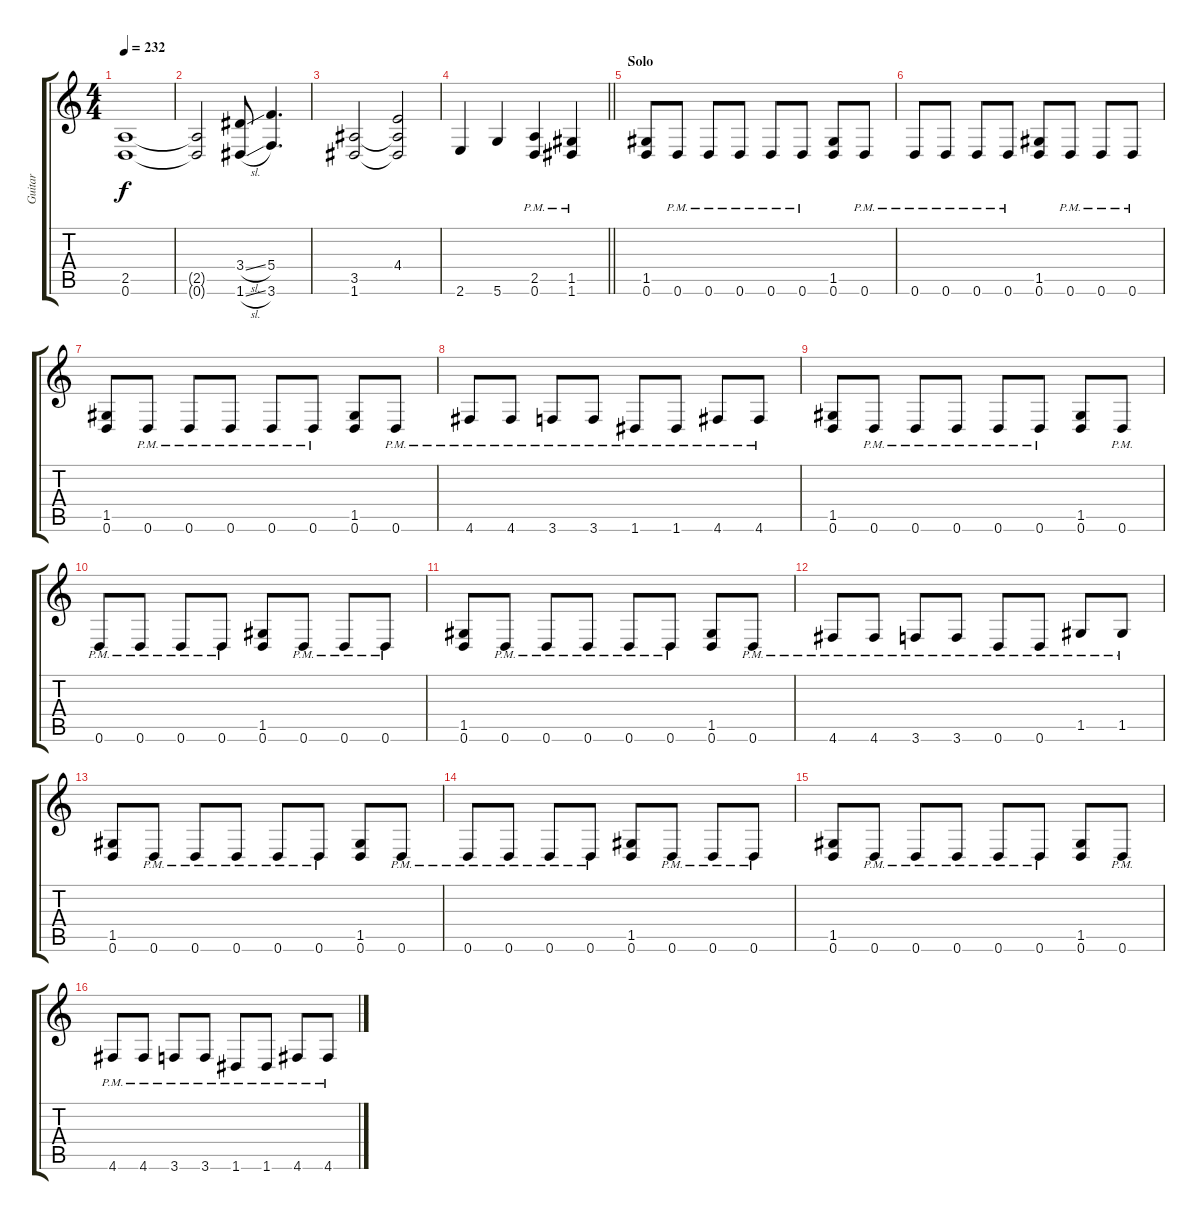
\track ("Guitar" "Guitar") {instrument distortionguitar}
\staff {score tabs}
\tuning (D4 A3 F3 C3 G2 D2) {hide}
\ts (4 4)
\tempo 232
\clef g2
\ks c
(2.5 0.6).1{dy f} |
(2.5{t} 0.6{t}).2 (3.4{sl} 1.6{sl}).8 (5.4 3.6).4{d} |
(3.5 1.6).2 (4.4 3.5{t} 1.6{t}).2 |
\barLineRight lightlight
2.6.4 5.6.4 (2.5{pm} 0.6{pm}).4 (1.5{pm} 1.6).4 |
\section ("" "Solo")
(1.5 0.6).8 0.6{pm}.8 0.6{pm}.8 0.6{pm}.8 0.6{pm}.8 0.6{pm}.8 (1.5 0.6).8 0.6{pm}.8 |
0.6{pm}.8 0.6{pm}.8 0.6{pm}.8 0.6{pm}.8 (1.5 0.6).8 0.6{pm}.8 0.6{pm}.8 0.6{pm}.8 |
(1.5 0.6).8 0.6{pm}.8 0.6{pm}.8 0.6{pm}.8 0.6{pm}.8 0.6{pm}.8 (1.5 0.6).8 0.6{pm}.8 |
4.6{pm}.8 4.6{pm}.8 3.6{pm}.8 3.6{pm}.8 1.6{pm}.8 1.6{pm}.8 4.6{pm}.8 4.6{pm}.8 |
(1.5 0.6).8 0.6{pm}.8 0.6{pm}.8 0.6{pm}.8 0.6{pm}.8 0.6{pm}.8 (1.5 0.6).8 0.6{pm}.8 |
0.6{pm}.8 0.6{pm}.8 0.6{pm}.8 0.6{pm}.8 (1.5 0.6).8 0.6{pm}.8 0.6{pm}.8 0.6{pm}.8 |
(1.5 0.6).8 0.6{pm}.8 0.6{pm}.8 0.6{pm}.8 0.6{pm}.8 0.6{pm}.8 (1.5 0.6).8 0.6{pm}.8 |
4.6{pm}.8 4.6{pm}.8 3.6{pm}.8 3.6{pm}.8 0.6{pm}.8 0.6{pm}.8 1.5{pm}.8 1.5{pm}.8 |
(1.5 0.6).8 0.6{pm}.8 0.6{pm}.8 0.6{pm}.8 0.6{pm}.8 0.6{pm}.8 (1.5 0.6).8 0.6{pm}.8 |
0.6{pm}.8 0.6{pm}.8 0.6{pm}.8 0.6{pm}.8 (1.5 0.6).8 0.6{pm}.8 0.6{pm}.8 0.6{pm}.8 |
(1.5 0.6).8 0.6{pm}.8 0.6{pm}.8 0.6{pm}.8 0.6{pm}.8 0.6{pm}.8 (1.5 0.6).8 0.6{pm}.8 |
4.6{pm}.8 4.6{pm}.8 3.6{pm}.8 3.6{pm}.8 1.6{pm}.8 1.6{pm}.8 4.6{pm}.8 4.6{pm}.8
